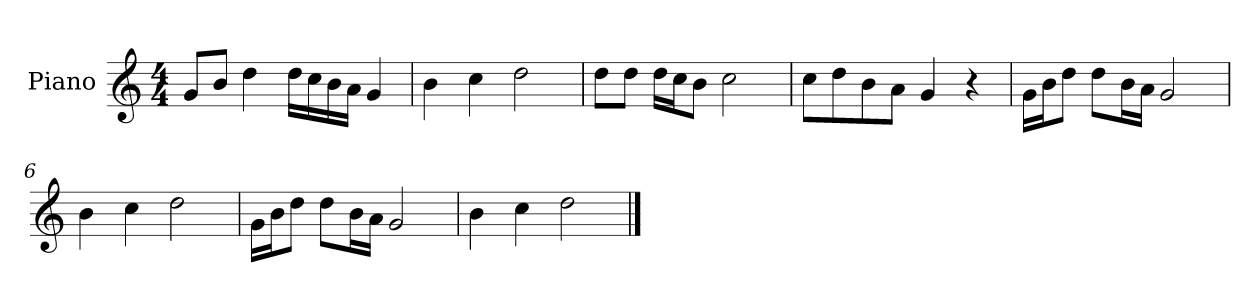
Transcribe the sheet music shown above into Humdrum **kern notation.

**kern
*part1
*staff1
*I"Piano
*I'P-no
*clefG2
*k[]
*M4/4
*MM90
=1
8g/L
8b/J
4dd\
16dd\LL
16cc\
16b\
16a\JJ
4g/
=2
4b\
4cc\
2dd\
=3
8dd\L
8dd\J
16dd\LL
16cc\J
8b\J
2cc\
=4
8cc\L
8dd\
8b\
8a\J
4g/
4r
=5
16g\LL
16b\J
8dd\J
8dd\L
16b\L
16a\JJ
2g/
=6
4b\
4cc\
2dd\
!!LO:LB:g=z
=7
16g\LL
16b\J
8dd\J
8dd\L
16b\L
16a\JJ
2g/
=8
4b\
4cc\
2dd\
==
*-
